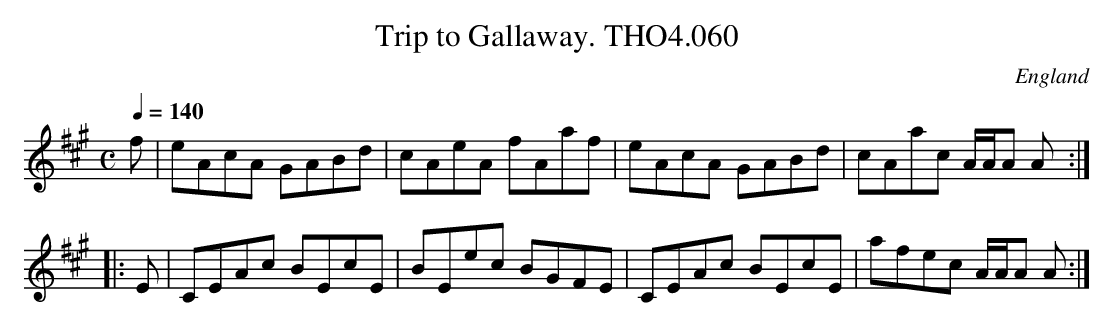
X:1
T:Trip to Gallaway. THO4.060
O:England
M:C
L:1/8
Q:1/4=140
K:A major
f|eAcA GABd|cAeA fAaf|eAcA GABd|cAac A/A/A A:|
|:E|CEAc BEcE|BEec BGFE|CEAc BEcE|afec A/A/A A:|
